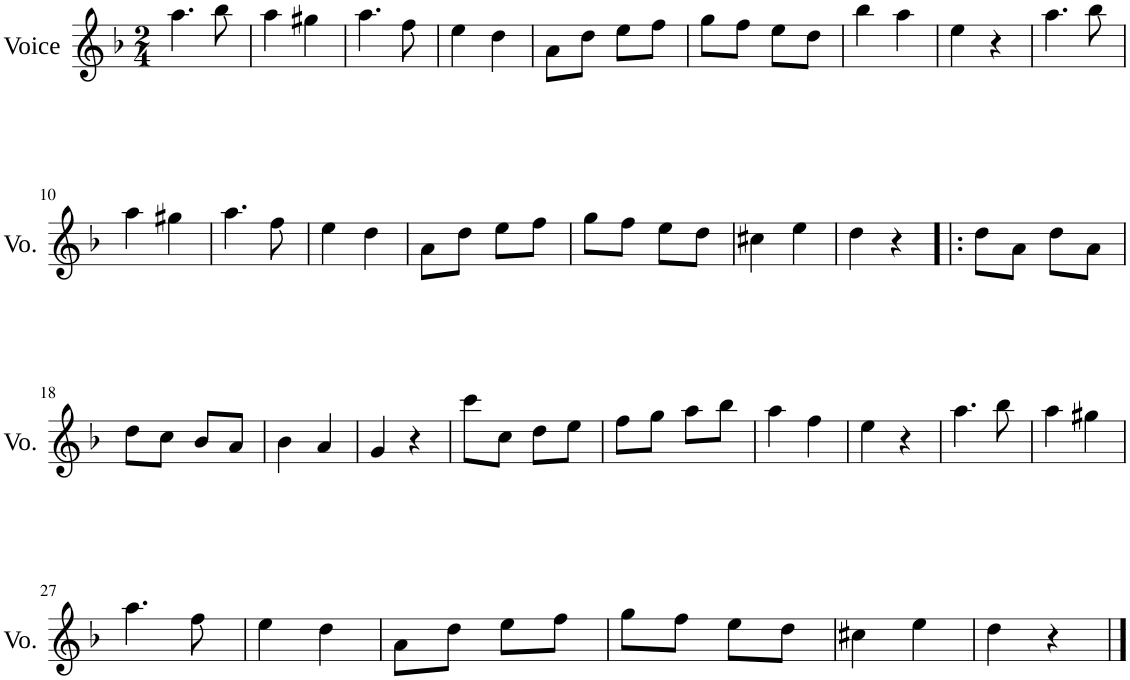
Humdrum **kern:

**kern
*part1
*staff1
*I"Voice
*I'Vo.
*clefG2
*k[b-]
*M2/4
=1
4.aa\
8bb-\
=2
4aa\
4gg#X\
=3
4.aa\
8ff\
=4
4ee\
4dd\
=5
8a\L
8dd\J
8ee\L
8ff\J
=6
8gg\L
8ff\J
8ee\L
8dd\J
=7
4bb-\
4aa\
=8
4ee\
4r
=9
4.aa\
8bb-\
!!LO:LB:g=z
=10
4aa\
4gg#X\
=11
4.aa\
8ff\
=12
4ee\
4dd\
=13
8a\L
8dd\J
8ee\L
8ff\J
=14
8gg\L
8ff\J
8ee\L
8dd\J
=15
4cc#X\
4ee\
=16
4dd\
4r
=17!|:
8dd\L
8a\J
8dd\L
8a\J
!!LO:LB:g=z
=18
8dd\L
8cc\J
8b-/L
8a/J
=19
4b-\
4a/
=20
4g/
4r
=21
8ccc\L
8cc\J
8dd\L
8ee\J
=22
8ff\L
8gg\J
8aa\L
8bb-\J
=23
4aa\
4ff\
=24
4ee\
4r
=25
4.aa\
8bb-\
=26
4aa\
4gg#X\
!!LO:LB:g=z
=27
4.aa\
8ff\
=28
4ee\
4dd\
=29
8a\L
8dd\J
8ee\L
8ff\J
=30
8gg\L
8ff\J
8ee\L
8dd\J
=31
4cc#X\
4ee\
=32
4dd\
4r
==
*-
